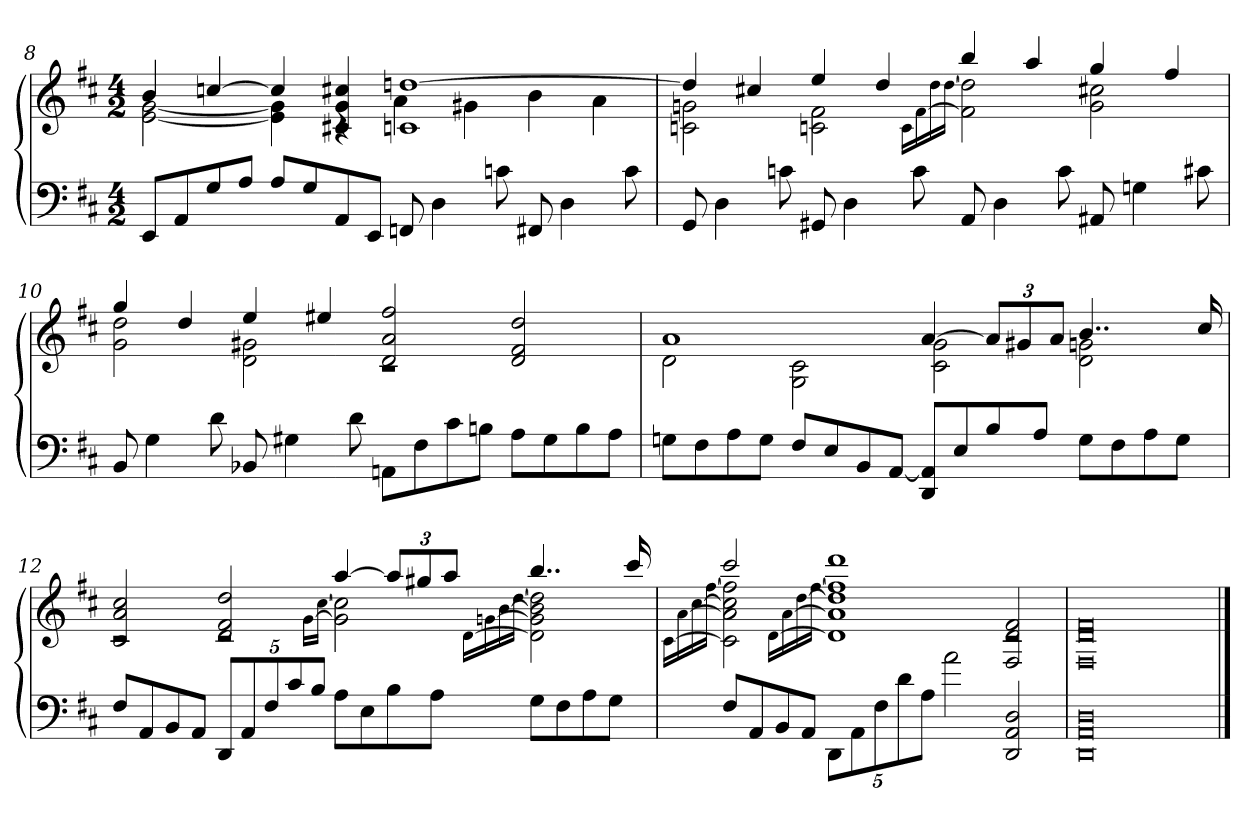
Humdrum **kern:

**kern	**kern
*part1	*part1
*staff2	*staff1
*clefF4	*clefG2
*k[f#c#]	*k[f#c#]
*D:	*D:
*M4/2	*M4/2
=8	=8
*	*^
8EEL	4b	[2e [2g
8AA	.	.
8G	[4ccn	.
8AJ	.	.
8AL	4cc]	4e] 4g]
8G	.	.
8AA	4c#X 4g 4cc#X	4rc
8EEJ	.	.
8FFn	1cn [1ddn	4a
4D	.	.
.	.	4g#X
8cn	.	.
8FF#X	.	4b
4D	.	.
.	.	4a
8c	.	.
=9	=9	=9
8GG	4dd]	2cn 2gn
4D	.	.
.	4cc#X	.
8cn	.	.
8GG#X	4ee	2cn 2f#
4D	.	.
.	4dd	.
8c	.	.
.	.	16qqc\LL
.	.	[16qqf#\
.	.	16qqdd\
.	.	[16qqdd\JJ
8AA	4bb	2f#] 2dd]
4D	.	.
.	4aa	.
8c	.	.
8AA#X	4gg	2g 2cc#X
4Gn	.	.
.	4ff#	.
8c#X	.	.
=10	=10	=10
8BB	4gg	2g 2dd
4G	.	.
.	4dd	.
8d	.	.
8BB-X	4ee	2d 2g#X
4G#X	.	.
.	4ee#X	.
8d	.	.
8AAnL	2d 2a 2ff#	1rc
8F#	.	.
8c#	.	.
8BnJ	.	.
8AL	2d 2f# 2dd	.
8G#	.	.
8B	.	.
8AJ	.	.
=11	=11	=11
8GnL	1a	2d
8F#	.	.
8A	.	.
8GJ	.	.
8F#L	.	2G 2c#
8E	.	.
8BB	.	.
[8AAJ	.	.
8DD 8AA]L	[4a	2c# 2g
8E	.	.
8B	12aL]	.
.	12g#X	.
8AJ	.	.
.	12aJ	.
8GL	4..b	2d 2gn
8F#	.	.
8A	.	.
8GJ	.	.
.	16cc#	.
=12	=12	=12
8F#L	2c# 2a 2cc#	2rc
8AA	.	.
8BB	.	.
8AAJ	.	.
10DDL	2d 2f# 2dd	2rc
10AA	.	.
10F#	.	.
10c#	.	.
10BJ	.	.
.	.	[16qqg\LL
.	.	[16qqcc#\JJ
8AL	[4aa	2g] 2cc#]
8E	.	.
8B	12aaL]	.
.	12gg#X	.
8AJ	.	.
.	12aaJ	.
.	.	[16qqd\LL
.	.	[16qqgn\
.	.	[16qqb\
.	.	[16qqdd\JJ
8GL	4..bb	2d] 2g] 2b] 2dd]
8F#	.	.
8A	.	.
8GJ	.	.
.	16ccc#	.
=13	=13	=13
.	.	[16qqc#\LL
.	.	[16qqa\
.	.	[16qqcc#\
.	.	[16qqff#\JJ
8F#L	2ccc#	2c#] 2a] 2cc#] 2ff#]
8AA	.	.
8BB	.	.
8AAJ	.	.
.	.	[16qqd\LL
.	.	[16qqa\
.	.	[16qqdd\
.	.	[16qqff#\JJ
10DDL	1ddd	1d] 1a] 1dd] 1ff#]
10AA	.	.
10F#	.	.
10d	.	.
10AJ	.	.
2a	.	.
2DD 2AA 2D	2F# 2d 2f#	2rc
*	*v	*v
=14	=14
0DD 0AA 0D	0F# 0d 0f#
==	==
*-	*-
